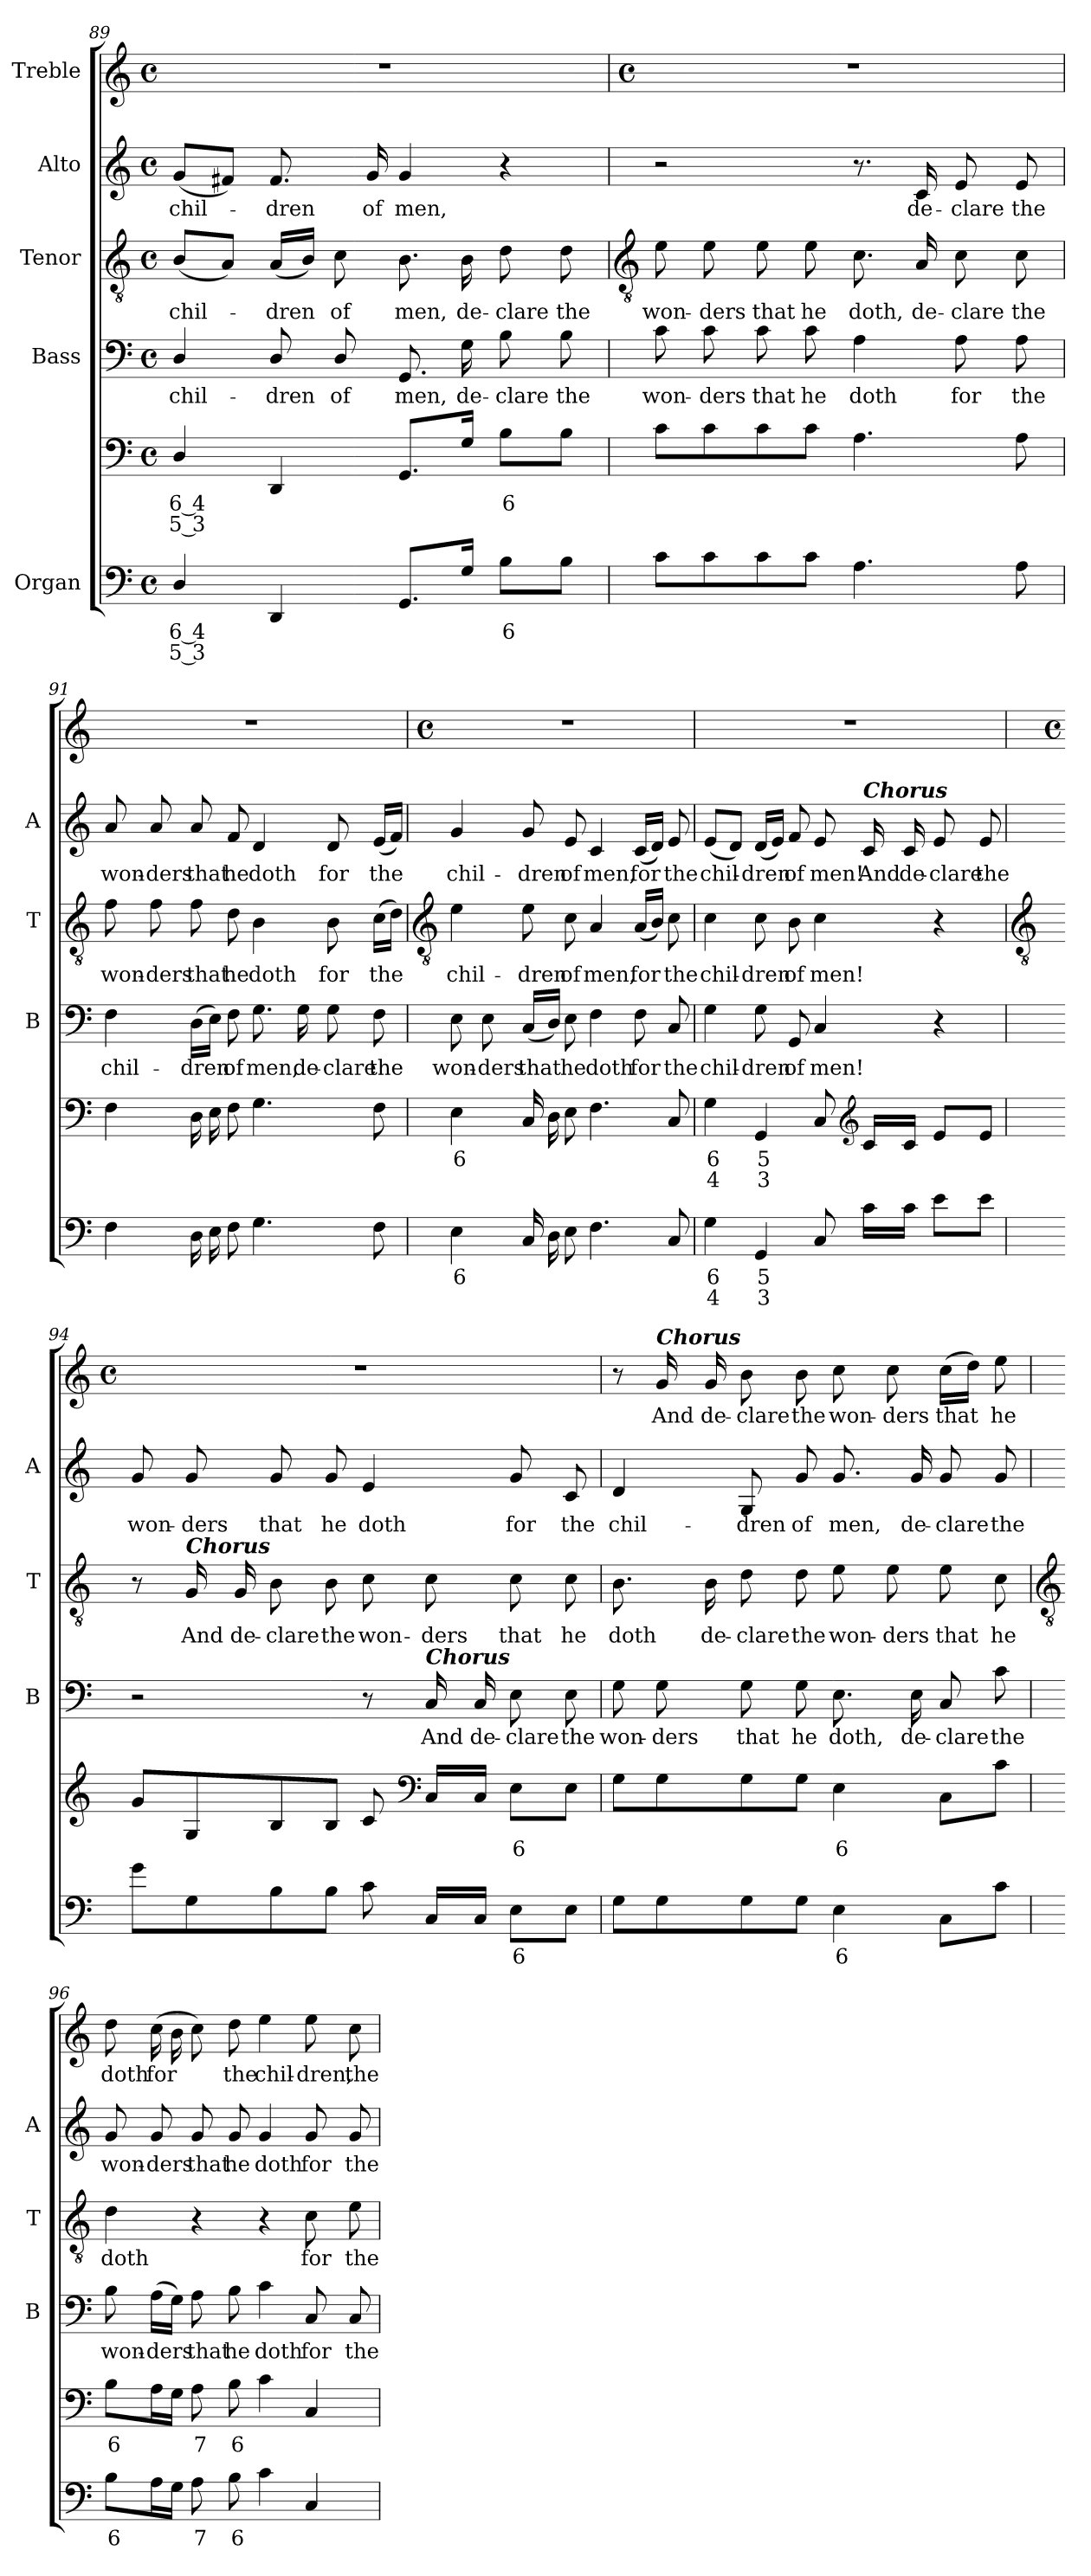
**kern	**text	**text	**kern	**text	**text	**kern	**text	**kern	**text	**kern	**text	**kern	**text
*part5	*part5	*part5	*part5	*part5	*part5	*part4	*part4	*part3	*part3	*part2	*part2	*part1	*part1
*staff6	*staff6	*staff6	*staff5	*staff5	*staff5	*staff4	*staff4	*staff3	*staff3	*staff2	*staff2	*staff1	*staff1
*I"Organ	*	*	*	*	*	*I"Bass	*	*I"Tenor	*	*I"Alto	*	*I"Treble	*
*	*	*	*	*	*	*I'B	*	*I'T	*	*I'A	*	*	*
*clefF4	*	*	*clefF4	*	*	*clefF4	*	*clefGv2	*	*clefG2	*	*clefG2	*
*k[]	*	*	*k[]	*	*	*k[]	*	*k[]	*	*k[]	*	*k[]	*
*C:	*	*	*C:	*	*	*C:	*	*C:	*	*C:	*	*C:	*
*M4/4	*	*	*M4/4	*	*	*M4/4	*	*M4/4	*	*M4/4	*	*M4/4	*
*met(c)	*	*	*met(c)	*	*	*met(c)	*	*met(c)	*	*met(c)	*	*met(c)	*
=89	=89	=89	=89	=89	=89	=89	=89	=89	=89	=89	=89	=89	=89
!	!LO:LY:b	!LO:LY:b	!	!LO:LY:b	!LO:LY:b	!	!LO:LY:b	!	!LO:LY:b	!	!LO:LY:b	!	!
4D/	6 4	5 3	4D/	6 4	5 3	4D/	chil-	(<8BL	chil-	(<8gL	chil-	1r	.
.	.	.	.	.	.	.	.	8AJ)	.	8f#XJ)	.	.	.
!	!	!	!	!	!	!	!LO:LY:b	!	!LO:LY:b	!	!LO:LY:b	!	!
4DD	.	.	4DD	.	.	8D/	-dren	(<16ALL	dren	8.f#	dren	.	.
.	.	.	.	.	.	.	.	16BJJ)	.	.	.	.	.
!	!	!	!	!	!	!	!LO:LY:b	!	!LO:LY:b	!	!	!	!
.	.	.	.	.	.	8D/	of	8c	of	.	.	.	.
!	!	!	!	!	!	!	!	!	!	!	!LO:LY:b	!	!
.	.	.	.	.	.	.	.	.	.	16g	of	.	.
!	!	!	!	!	!	!	!LO:LY:b	!	!LO:LY:b	!	!LO:LY:b	!	!
8.GGL	.	.	8.GGL	.	.	8.GG	men,	8.B	men,	4g	men,	.	.
!	!	!	!	!	!	!	!LO:LY:b	!	!LO:LY:b	!	!	!	!
16GJ	.	.	16GJ	.	.	16G	de-	16B	de-	.	.	.	.
!	!LO:LY:b	!	!	!LO:LY:b	!	!	!LO:LY:b	!	!LO:LY:b	!	!	!	!
8BL	6	.	8BL	6	.	8B	-clare	8d	-clare	4r	.	.	.
!	!	!	!	!	!	!	!LO:LY:b	!	!LO:LY:b	!	!	!	!
8BJ	.	.	8BJ	.	.	8B	the	8d	the	.	.	.	.
!!LO:LB:g=z
=90	=90	=90	=90	=90	=90	=90	=90	=90	=90	=90	=90	=90	=90
*	*	*	*	*	*	*	*	*clefGv2	*	*	*	*	*
*	*	*	*	*	*	*	*	*	*	*	*	*M4/4	*
*	*	*	*	*	*	*	*	*	*	*	*	*met(c)	*
!	!	!	!	!	!	!	!LO:LY:b	!	!LO:LY:b	!	!	!	!
8cL	.	.	8cL	.	.	8c	won-	8e	won-	2r	.	1r	.
!	!	!	!	!	!	!	!LO:LY:b	!	!LO:LY:b	!	!	!	!
8c	.	.	8c	.	.	8c	-ders	8e	-ders	.	.	.	.
!	!	!	!	!	!	!	!LO:LY:b	!	!LO:LY:b	!	!	!	!
8c	.	.	8c	.	.	8c	that	8e	that	.	.	.	.
!	!	!	!	!	!	!	!LO:LY:b	!	!LO:LY:b	!	!	!	!
8cJ	.	.	8cJ	.	.	8c	he	8e	he	.	.	.	.
!	!	!	!	!	!	!	!LO:LY:b	!	!LO:LY:b	!	!	!	!
4.A	.	.	4.A	.	.	4A	doth	8.c	doth,	8.r	.	.	.
!	!	!	!	!	!	!	!	!	!LO:LY:b	!	!LO:LY:b	!	!
.	.	.	.	.	.	.	.	16A	de-	16c	de-	.	.
!	!	!	!	!	!	!	!LO:LY:b	!	!LO:LY:b	!	!LO:LY:b	!	!
.	.	.	.	.	.	8A	for	8c	-clare	8e	-clare	.	.
!	!	!	!	!	!	!	!LO:LY:b	!	!LO:LY:b	!	!LO:LY:b	!	!
8A	.	.	8A	.	.	8A	the	8c	the	8e	the	.	.
=91	=91	=91	=91	=91	=91	=91	=91	=91	=91	=91	=91	=91	=91
!	!	!	!	!	!	!	!LO:LY:b	!	!LO:LY:b	!	!LO:LY:b	!	!
4F	.	.	4F	.	.	4F	chil-	8f	won-	8a	won-	1r	.
!	!	!	!	!	!	!	!	!	!LO:LY:b	!	!LO:LY:b	!	!
.	.	.	.	.	.	.	.	8f	-ders	8a	-ders	.	.
!	!	!	!	!	!	!	!LO:LY:b	!	!LO:LY:b	!	!LO:LY:b	!	!
16DLL	.	.	16DLL	.	.	(>16DLL	-dren	8f	that	8a	that	.	.
16E	.	.	16E	.	.	16EJJ)	.	.	.	.	.	.	.
!	!	!	!	!	!	!	!LO:LY:b	!	!LO:LY:b	!	!LO:LY:b	!	!
8FJ	.	.	8FJ	.	.	8F	of	8d	he	8f	he	.	.
!	!	!	!	!	!	!	!LO:LY:b	!	!LO:LY:b	!	!LO:LY:b	!	!
4.G	.	.	4.G	.	.	8.G	men,	4B	doth	4d	doth	.	.
!	!	!	!	!	!	!	!LO:LY:b	!	!	!	!	!	!
.	.	.	.	.	.	16G	de-	.	.	.	.	.	.
!	!	!	!	!	!	!	!LO:LY:b	!	!LO:LY:b	!	!LO:LY:b	!	!
.	.	.	.	.	.	8G	-clare	8B	for	8d	for	.	.
!	!	!	!	!	!	!	!LO:LY:b	!	!LO:LY:b	!	!LO:LY:b	!	!
8F	.	.	8F	.	.	8F	the	(>16cLL	the	(<16eLL	the	.	.
.	.	.	.	.	.	.	.	16dJJ)	.	16fJJ)	.	.	.
!!LO:LB:g=z
=92	=92	=92	=92	=92	=92	=92	=92	=92	=92	=92	=92	=92	=92
*	*	*	*	*	*	*	*	*clefGv2	*	*	*	*	*
*	*	*	*	*	*	*	*	*	*	*	*	*M4/4	*
*	*	*	*	*	*	*	*	*	*	*	*	*met(c)	*
!	!LO:LY:b	!	!	!LO:LY:b	!	!	!LO:LY:b	!	!LO:LY:b	!	!LO:LY:b	!	!
4E	6	.	4E	6	.	8E	won-	4e	chil-	4g	chil-	1r	.
!	!	!	!	!	!	!	!LO:LY:b	!	!	!	!	!	!
.	.	.	.	.	.	8E	-ders	.	.	.	.	.	.
!	!	!	!	!	!	!	!LO:LY:b	!	!LO:LY:b	!	!LO:LY:b	!	!
16CLL	.	.	16CLL	.	.	(<16CLL	that	8e	-dren	8g	-dren	.	.
16D	.	.	16D	.	.	16DJJ)	.	.	.	.	.	.	.
!	!	!	!	!	!	!	!LO:LY:b	!	!LO:LY:b	!	!LO:LY:b	!	!
8EJ	.	.	8EJ	.	.	8E	he	8c	of	8e	of	.	.
!	!	!	!	!	!	!	!LO:LY:b	!	!LO:LY:b	!	!LO:LY:b	!	!
4.F	.	.	4.F	.	.	4F	doth	4A	men,	4c	men,	.	.
!	!	!	!	!	!	!	!LO:LY:b	!	!LO:LY:b	!	!LO:LY:b	!	!
.	.	.	.	.	.	8F	for	(<16ALL	for	(<16cLL	for	.	.
.	.	.	.	.	.	.	.	16BJJ)	.	16dJJ)	.	.	.
!	!	!	!	!	!	!	!LO:LY:b	!	!LO:LY:b	!	!LO:LY:b	!	!
8C	.	.	8C	.	.	8C	the	8c	the	8e	the	.	.
=93	=93	=93	=93	=93	=93	=93	=93	=93	=93	=93	=93	=93	=93
!	!LO:LY:b	!LO:LY:b	!	!LO:LY:b	!LO:LY:b	!	!LO:LY:b	!	!LO:LY:b	!	!LO:LY:b	!	!
4G	6	4	4G	6	4	4G	chil-	4c	chil-	(<8eL	chil-	1r	.
.	.	.	.	.	.	.	.	.	.	8dJ)	.	.	.
!	!LO:LY:b	!LO:LY:b	!	!LO:LY:b	!LO:LY:b	!	!LO:LY:b	!	!LO:LY:b	!	!LO:LY:b	!	!
4GG	5	3	4GG	5	3	8G	-dren	8c	-dren	(<16dLL	dren	.	.
.	.	.	.	.	.	.	.	.	.	16eJJ)	.	.	.
!	!	!	!	!	!	!	!LO:LY:b	!	!LO:LY:b	!	!LO:LY:b	!	!
.	.	.	.	.	.	8GG	of	8B	of	8f	of	.	.
!	!	!	!	!	!	!	!LO:LY:b	!	!LO:LY:b	!	!LO:LY:b	!	!
8C	.	.	8C	.	.	4C	men!	4c	men!	8e	men!	.	.
*	*	*	*clefG2	*	*	*	*	*	*	*	*	*	*
!	!	!	!	!	!	!	!	!	!	!LO:TX:a:Bi:t=Chorus	!	!	!
!	!	!	!	!	!	!	!	!	!	!	!LO:LY:b	!	!
16cLL	.	.	16cLL	.	.	.	.	.	.	16c	And	.	.
!	!	!	!	!	!	!	!	!	!	!	!LO:LY:b	!	!
16cJJ	.	.	16cJJ	.	.	.	.	.	.	16c	de-	.	.
!	!	!	!	!	!	!	!	!	!	!	!LO:LY:b	!	!
8eL	.	.	8eL	.	.	4r	.	4r	.	8e	-clare	.	.
!	!	!	!	!	!	!	!	!	!	!	!LO:LY:b	!	!
8eJ	.	.	8eJ	.	.	.	.	.	.	8e	the	.	.
!!LO:LB:g=z
=94	=94	=94	=94	=94	=94	=94	=94	=94	=94	=94	=94	=94	=94
*	*	*	*	*	*	*	*	*clefGv2	*	*	*	*	*
*	*	*	*	*	*	*	*	*	*	*	*	*k[]	*
*	*	*	*	*	*	*	*	*	*	*	*	*C:	*
*	*	*	*	*	*	*	*	*	*	*	*	*M4/4	*
*	*	*	*	*	*	*	*	*	*	*	*	*met(c)	*
!	!	!	!	!	!	!	!	!	!	!	!LO:LY:b	!	!
8gL	.	.	8gL	.	.	2r	.	8r	.	8g	won-	1r	.
!	!	!	!	!	!	!	!	!LO:TX:a:Bi:t=Chorus	!	!	!	!	!
!	!	!	!	!	!	!	!	!	!LO:LY:b	!	!LO:LY:b	!	!
8G	.	.	8G	.	.	.	.	16G	And	8g	-ders	.	.
!	!	!	!	!	!	!	!	!	!LO:LY:b	!	!	!	!
.	.	.	.	.	.	.	.	16G	de-	.	.	.	.
!	!	!	!	!	!	!	!	!	!LO:LY:b	!	!LO:LY:b	!	!
8B	.	.	8B	.	.	.	.	8B	-clare	8g	that	.	.
!	!	!	!	!	!	!	!	!	!LO:LY:b	!	!LO:LY:b	!	!
8BJ	.	.	8BJ	.	.	.	.	8B	the	8g	he	.	.
!	!	!	!	!	!	!	!	!	!LO:LY:b	!	!LO:LY:b	!	!
8c	.	.	8c	.	.	8r	.	8c	won-	4e	doth	.	.
*	*	*	*clefF4	*	*	*	*	*	*	*	*	*	*
!	!	!	!	!	!	!LO:TX:a:Bi:t=Chorus	!	!	!	!	!	!	!
!	!	!	!	!	!	!	!LO:LY:b	!	!LO:LY:b	!	!	!	!
16CLL	.	.	16CLL	.	.	16C	And	8c	-ders	.	.	.	.
!	!	!	!	!	!	!	!LO:LY:b	!	!	!	!	!	!
16CJJ	.	.	16CJJ	.	.	16C	de-	.	.	.	.	.	.
!	!LO:LY:b	!	!	!LO:LY:b	!	!	!LO:LY:b	!	!LO:LY:b	!	!LO:LY:b	!	!
8EL	6	.	8EL	6	.	8E	-clare	8c	that	8g	for	.	.
!	!	!	!	!	!	!	!LO:LY:b	!	!LO:LY:b	!	!LO:LY:b	!	!
8EJ	.	.	8EJ	.	.	8E	the	8c	he	8c	the	.	.
=95	=95	=95	=95	=95	=95	=95	=95	=95	=95	=95	=95	=95	=95
!	!	!	!	!	!	!	!LO:LY:b	!	!LO:LY:b	!	!LO:LY:b	!	!
8GL	.	.	8GL	.	.	8G	won-	8.B	doth	4d	chil-	8r	.
!	!	!	!	!	!	!	!	!	!	!	!	!LO:TX:a:Bi:t=Chorus	!
!	!	!	!	!	!	!	!LO:LY:b	!	!	!	!	!	!LO:LY:b
8G	.	.	8G	.	.	8G	-ders	.	.	.	.	16g	And
!	!	!	!	!	!	!	!	!	!LO:LY:b	!	!	!	!LO:LY:b
.	.	.	.	.	.	.	.	16B	de-	.	.	16g	de-
!	!	!	!	!	!	!	!LO:LY:b	!	!LO:LY:b	!	!LO:LY:b	!	!LO:LY:b
8G	.	.	8G	.	.	8G	that	8d	-clare	8G	-dren	8b	-clare
!	!	!	!	!	!	!	!LO:LY:b	!	!LO:LY:b	!	!LO:LY:b	!	!LO:LY:b
8GJ	.	.	8GJ	.	.	8G	he	8d	the	8g	of	8b	the
!	!LO:LY:b	!	!	!LO:LY:b	!	!	!LO:LY:b	!	!LO:LY:b	!	!LO:LY:b	!	!LO:LY:b
4E	6	.	4E	6	.	8.E	doth,	8e	won-	8.g	men,	8cc	won-
!	!	!	!	!	!	!	!	!	!LO:LY:b	!	!	!	!LO:LY:b
.	.	.	.	.	.	.	.	8e	-ders	.	.	8cc	-ders
!	!	!	!	!	!	!	!LO:LY:b	!	!	!	!LO:LY:b	!	!
.	.	.	.	.	.	16E	de-	.	.	16g	de-	.	.
!	!	!	!	!	!	!	!LO:LY:b	!	!LO:LY:b	!	!LO:LY:b	!	!LO:LY:b
8CL	.	.	8CL	.	.	8C	-clare	8e	that	8g	-clare	(>16ccLL	that
.	.	.	.	.	.	.	.	.	.	.	.	16ddJJ)	.
!	!	!	!	!	!	!	!LO:LY:b	!	!LO:LY:b	!	!LO:LY:b	!	!LO:LY:b
8cJ	.	.	8cJ	.	.	8c	the	8c	he	8g	the	8ee	he
!!LO:LB:g=z
=96	=96	=96	=96	=96	=96	=96	=96	=96	=96	=96	=96	=96	=96
*	*	*	*	*	*	*	*	*clefGv2	*	*	*	*	*
!	!LO:LY:b	!	!	!LO:LY:b	!	!	!LO:LY:b	!	!LO:LY:b	!	!LO:LY:b	!	!LO:LY:b
8BL	6	.	8BL	6	.	8B	won-	4d	doth	8g	won-	8dd	doth
!	!	!	!	!	!	!	!LO:LY:b	!	!	!	!LO:LY:b	!	!LO:LY:b
16AL	.	.	16AL	.	.	(>16ALL	-ders	.	.	8g	-ders	(>16ccLL	for
16GJJ	.	.	16GJJ	.	.	16GJJ)	.	.	.	.	.	16b	.
!	!LO:LY:b	!	!	!LO:LY:b	!	!	!LO:LY:b	!	!	!	!LO:LY:b	!	!
8A	7	.	8A	7	.	8A	that	4r	.	8g	that	8ccJ)	.
!	!LO:LY:b	!	!	!LO:LY:b	!	!	!LO:LY:b	!	!	!	!LO:LY:b	!	!LO:LY:b
8BL	6	.	8BL	6	.	8B	he	.	.	8g	he	8dd	the
!	!	!	!	!	!	!	!LO:LY:b	!	!	!	!LO:LY:b	!	!LO:LY:b
4c	.	.	4c	.	.	4c	doth	4r	.	4g	doth	4ee	chil-
!	!	!	!	!	!	!	!LO:LY:b	!	!LO:LY:b	!	!LO:LY:b	!	!LO:LY:b
4C	.	.	4C	.	.	8C	for	8c	for	8g	for	8ee	-dren,
!	!	!	!	!	!	!	!LO:LY:b	!	!LO:LY:b	!	!LO:LY:b	!	!LO:LY:b
.	.	.	.	.	.	8C	the	8e	the	8g	the	8cc	the
=	=	=	=	=	=	=	=	=	=	=	=	=	=
*-	*-	*-	*-	*-	*-	*-	*-	*-	*-	*-	*-	*-	*-
